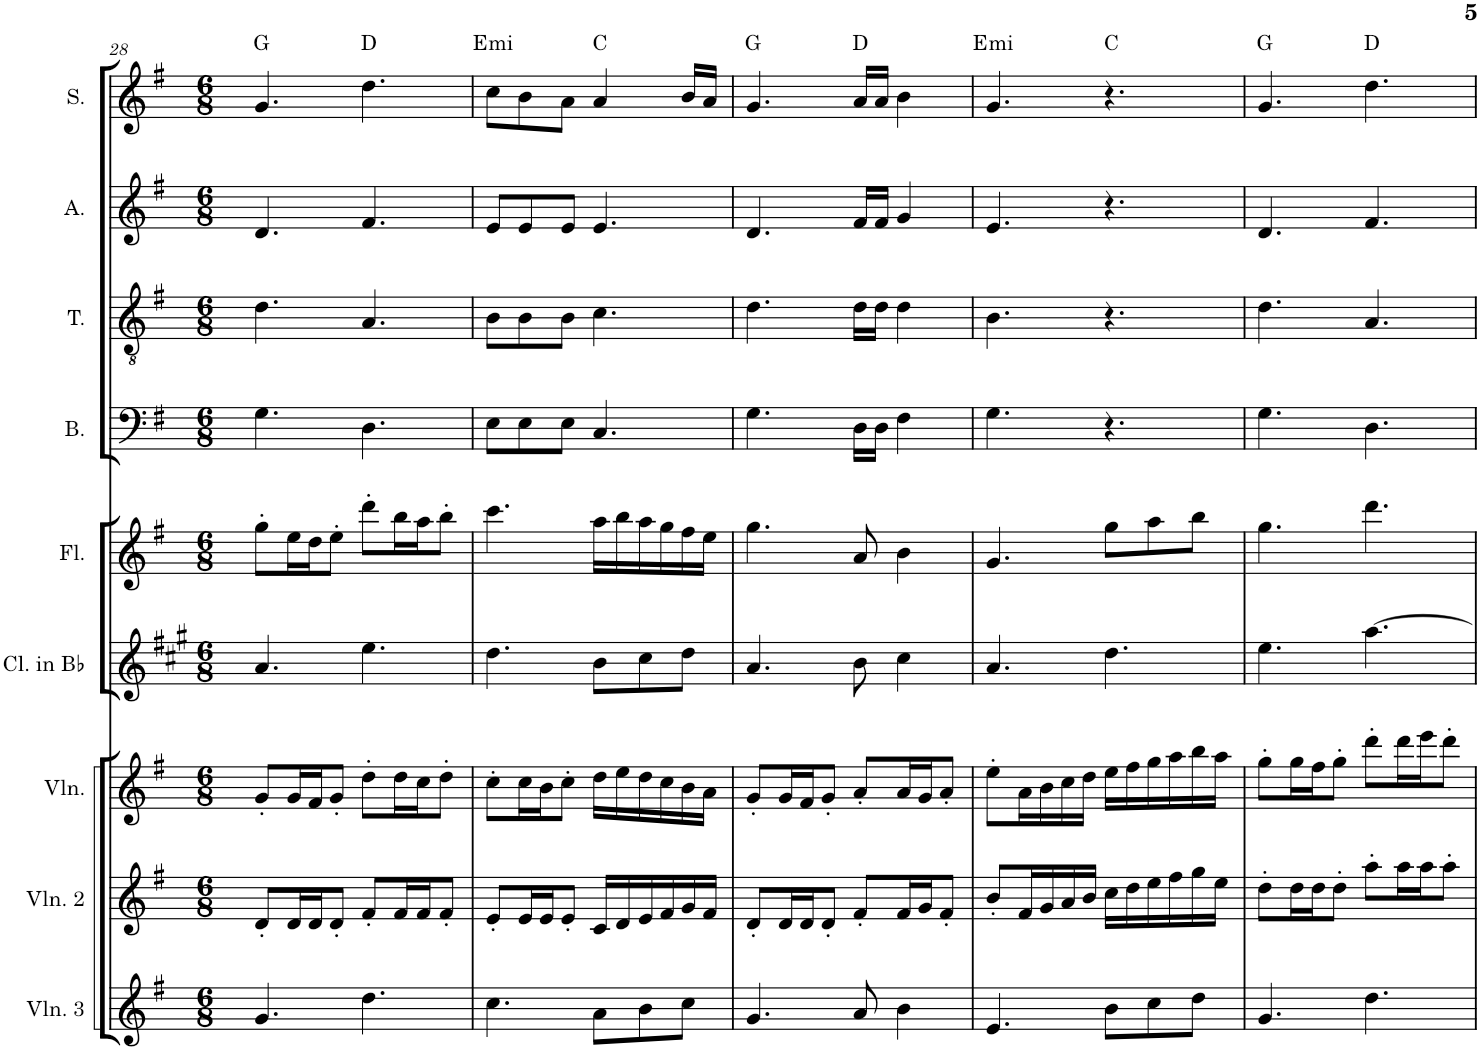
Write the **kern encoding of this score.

**kern	**kern	**kern	**kern	**kern	**kern	**kern	**kern	**kern	**harte
*part9	*part8	*part7	*part6	*part5	*part4	*part3	*part2	*part1	*part1
*staff9	*staff8	*staff7	*staff6	*staff5	*staff4	*staff3	*staff2	*staff1	*
*I"Violin 3	*I"Violin 2	*I"Violin	*I"Clarinet in Bb	*I"Flute	*I"Bass	*I"Tenor	*I"Alto	*I"Soprano	*
*I'Vln. 3	*I'Vln. 2	*I'Vln.	*I'Cl. in Bb	*I'Fl.	*I'B.	*I'T.	*I'A.	*I'S.	*
!!LO:PB:g=z
*clefG2	*clefG2	*clefG2	*clefG2	*clefG2	*clefF4	*clefGv2	*clefG2	*clefG2	*
*	*	*	*Trd1c2	*	*	*	*	*	*
*k[f#]	*k[f#]	*k[f#]	*k[f#c#g#]	*k[f#]	*k[f#]	*k[f#]	*k[f#]	*k[f#]	*
*M6/8	*M6/8	*M6/8	*M6/8	*M6/8	*M6/8	*M6/8	*M6/8	*M6/8	*
=28	=28	=28	=28	=28	=28	=28	=28	=28	=28
4.g/	8d'/L	8g'/L	4.a/	8gg'\L	4.G\	4.d\	4.d/	4.g/	G:maj
.	16d/L	16g/L	.	16ee\L	.	.	.	.	.
.	16d/J	16f#/J	.	16dd\J	.	.	.	.	.
.	8d'/J	8g'/J	.	8ee'\J	.	.	.	.	.
4.dd\	8f#'/L	8dd'\L	4.ee\	8ddd'\L	4.D\	4.A/	4.f#/	4.dd\	D:maj
.	16f#/L	16dd\L	.	16bb\L	.	.	.	.	.
.	16f#/J	16cc\J	.	16aa\J	.	.	.	.	.
.	8f#'/J	8dd'\J	.	8bb'\J	.	.	.	.	.
=29	=29	=29	=29	=29	=29	=29	=29	=29	=29
!	!	!	!	!	!	!	!	!	!LO:H:kt=mi
4.cc\	8e'/L	8cc'\L	4.dd\	4.ccc\	8E\L	8B\L	8e/L	8cc\L	E:min
.	16e/L	16cc\L	.	.	8E\	8B\	8e/	8b\	.
.	16e/J	16b\J	.	.	.	.	.	.	.
.	8e'/J	8cc'\J	.	.	8E\J	8B\J	8e/J	8a\J	.
8a\L	16c/LL	16dd\LL	8b\L	16aa\LL	4.C/	4.c\	4.e/	4a/	C:maj
.	16d/	16ee\	.	16bb\	.	.	.	.	.
8b\	16e/	16dd\	8cc#\	16aa\	.	.	.	.	.
.	16f#/	16cc\	.	16gg\	.	.	.	.	.
8cc\J	16g/	16b\	8dd\J	16ff#\	.	.	.	16b/LL	.
.	16f#/JJ	16a\JJ	.	16ee\JJ	.	.	.	16a/JJ	.
=30	=30	=30	=30	=30	=30	=30	=30	=30	=30
4.g/	8d'/L	8g'/L	4.a/	4.gg\	4.G\	4.d\	4.d/	4.g/	G:maj
.	16d/L	16g/L	.	.	.	.	.	.	.
.	16d/J	16f#/J	.	.	.	.	.	.	.
.	8d'/J	8g'/J	.	.	.	.	.	.	.
8a/	8f#'/L	8a'/L	8b\	8a/	16D\LL	16d\LL	16f#/LL	16a/LL	D:maj
.	.	.	.	.	16D\JJ	16d\JJ	16f#/JJ	16a/JJ	.
4b\	16f#/L	16a/L	4cc#\	4b\	4F#\	4d\	4g/	4b\	.
.	16g/J	16g/J	.	.	.	.	.	.	.
.	8f#'/J	8a'/J	.	.	.	.	.	.	.
=31	=31	=31	=31	=31	=31	=31	=31	=31	=31
!	!	!	!	!	!	!	!	!	!LO:H:kt=mi
4.e/	8b'/L	8ee'\L	4.a/	4.g/	4.G\	4.B\	4.e/	4.g/	E:min
.	16f#/L	16a\L	.	.	.	.	.	.	.
.	16g/	16b\	.	.	.	.	.	.	.
.	16a/	16cc\	.	.	.	.	.	.	.
.	16b/JJ	16dd\JJ	.	.	.	.	.	.	.
8b\L	16cc\LL	16ee\LL	4.dd\	8gg\L	4.r	4.r	4.r	4.r	C:maj
.	16dd\	16ff#\	.	.	.	.	.	.	.
8cc\	16ee\	16gg\	.	8aa\	.	.	.	.	.
.	16ff#\	16aa\	.	.	.	.	.	.	.
8dd\J	16gg\	16bb\	.	8bb\J	.	.	.	.	.
.	16ee\JJ	16aa\JJ	.	.	.	.	.	.	.
=32	=32	=32	=32	=32	=32	=32	=32	=32	=32
4.g/	8dd'\L	8gg'\L	4.ee\	4.gg\	4.G\	4.d\	4.d/	4.g/	G:maj
.	16dd\L	16gg\L	.	.	.	.	.	.	.
.	16dd\J	16ff#\J	.	.	.	.	.	.	.
.	8dd'\J	8gg'\J	.	.	.	.	.	.	.
4.dd\	8aa'\L	8ddd'\L	[4.aa\	4.ddd\	4.D\	4.A/	4.f#/	4.dd\	D:maj
.	16aa\L	16ddd\L	.	.	.	.	.	.	.
.	16aa\J	16eee\J	.	.	.	.	.	.	.
.	8aa'\J	8ddd'\J	.	.	.	.	.	.	.
=	=	=	=	=	=	=	=	=	=
*-	*-	*-	*-	*-	*-	*-	*-	*-	*-
